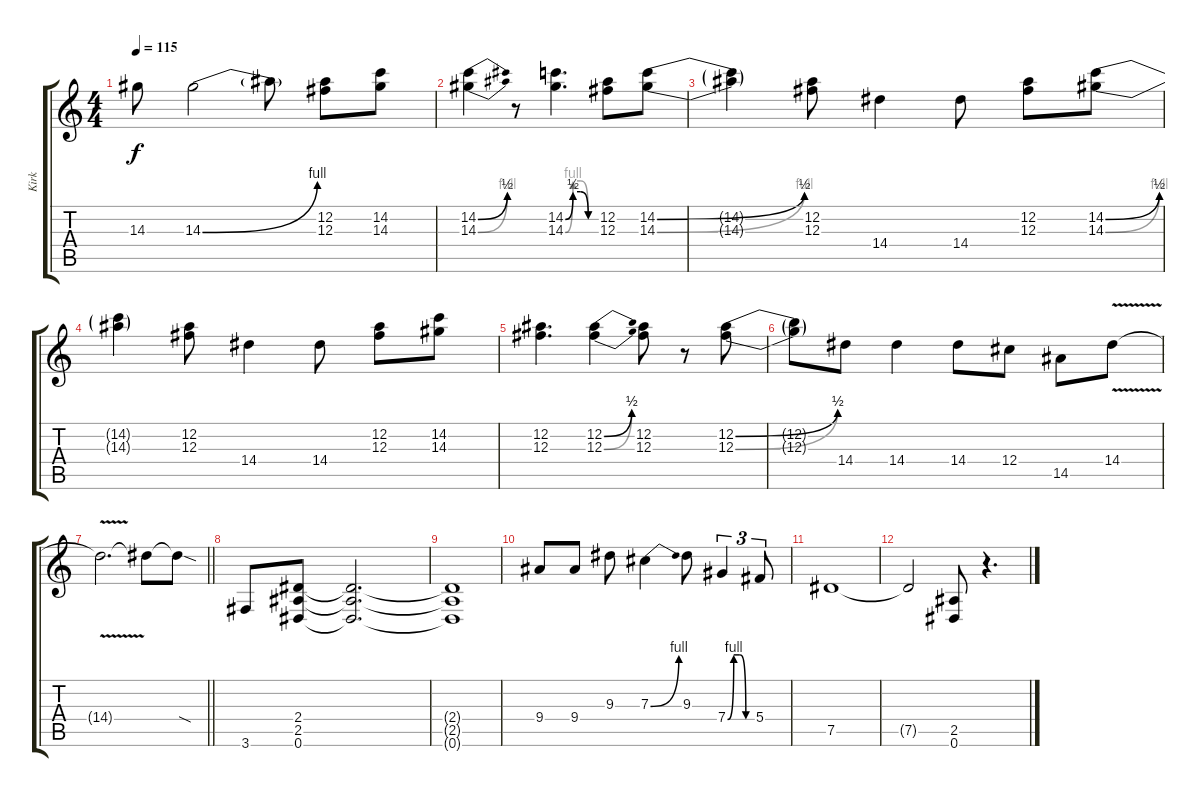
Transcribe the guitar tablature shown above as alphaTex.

\track ("Kirk" "Kirk") {instrument distortionguitar}
\staff {score tabs}
\tuning (Eb4 Bb3 Gb3 Db3 Ab2 Eb2) {hide}
\ts (4 4)
\tempo 115
\clef g2
\ks c
14.3.8{dy f} 14.3{be (bend 0 0 60 4)}.2 14.3{t}.8 (12.2 12.3).8 (14.2 14.3).8 |
(14.2{be (bend 0 0 60 2)} 14.3{be (bend 0 0 60 4)}).4 r.8 (14.2{be (custom 0 0 15 2 30 2 45 0 60 0)} 14.3{be (custom 0 0 15 4 30 4 45 0 60 0)}).4{d} (12.2 12.3).8 (14.2{be (bend 0 0 60 2)} 14.3{be (bend 0 0 60 4)}).8 |
(14.2{t} 14.3{t}).4 (12.2 12.3).8 14.4.4 14.4.8 (12.2 12.3).8 (14.2{be (bend 0 0 60 2)} 14.3{be (bend 0 0 60 4)}).8 |
(14.2{t} 14.3{t}).4 (12.2 12.3).8 14.4.4 14.4.8 (12.2 12.3).8 (14.2 14.3).8 |
(12.2 12.3).4{d} (12.2{be (bend 0 0 60 2)} 12.3{be (bend 0 0 60 2)}).4 (12.2 12.3).8 r.8 (12.2{be (bend 0 0 60 2)} 12.3{be (bend 0 0 60 2)}).8 |
(12.2{t} 12.3{t}).8 14.4.8 14.4.4 14.4.8 12.4.8 14.5.8 14.4{v}.8 |
\barLineRight lightlight
14.4{t}.2{d} 14.4{t}.8 14.4{sod t}.8 |
\section ("" "")
3.6.8 (2.4 2.5 0.6).8 (2.4{t} 2.5{t} 0.6{t}).2{d} |
(2.4{t} 2.5{t} 0.6{t}).1 |
9.4.8 9.4.8 9.3.8 7.3{be (bend 0 0 60 4)}.4 9.3.8 7.4{be (custom 0 0 15 4 30 4 45 0 60 0)}.4{tu (3 2)} 5.4.8{tu (3 2)} |
7.5.1 |
7.5{t}.2 (2.5 0.6).8 r.4{d}
